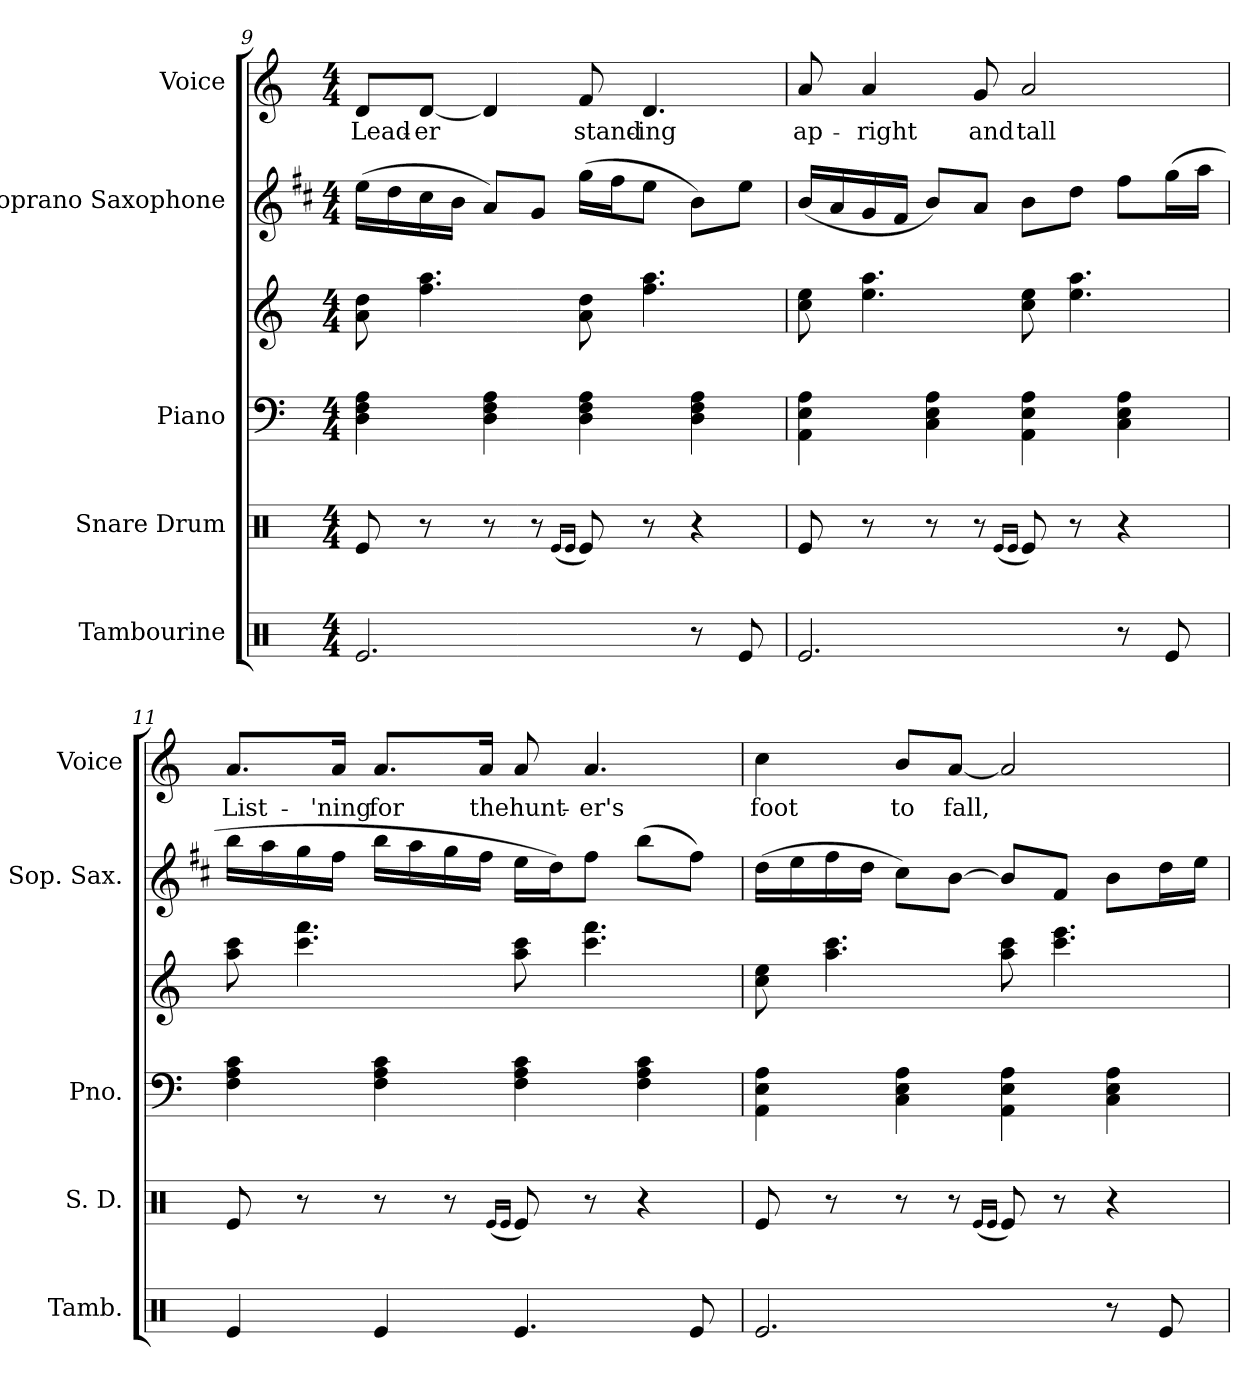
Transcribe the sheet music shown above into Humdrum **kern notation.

**kern	**kern	**kern	**kern	**kern	**kern	**text
*part5	*part4	*part3	*part3	*part2	*part1	*part1
*staff6	*staff5	*staff4	*staff3	*staff2	*staff1	*staff1
*I"Tambourine	*I"Snare Drum	*I"Piano	*	*I"Soprano Saxophone	*I"Voice	*
*I'Tamb.	*I'S. D.	*I'Pno.	*	*I'Sop. Sax.	*I'Voice	*
*clefX	*clefX	*clefF4	*clefG2	*clefG2	*clefG2	*
*	*	*	*	*ITrd1c2	*	*
*k[]	*k[]	*k[]	*k[]	*k[]	*k[]	*
*C:	*C:	*C:	*C:	*C:	*C:	*
*M4/4	*M4/4	*M4/4	*M4/4	*M4/4	*M4/4	*
=9	=9	=9	=9	=9	=9	=9
!	!	!	!	!	!	!LO:LY:b:color=#000000
2.Rei/	8Rei/	4Di\ 4Fi 4Ai	8ai\ 8ddi	(16ddi\LL	8di/L	Lead-
.	.	.	.	16cci\	.	.
!	!	!	!	!	!	!LO:LY:b:color=#000000
.	8r	.	4.ffi\ 4.aai	16bi\	[8di/J	-er
.	.	.	.	16ai\JJ	.	.
.	8r	4Di\ 4Fi 4Ai	.	8gi/L)	4di/]	.
.	8r	.	.	8fi/J	.	.
.	(16qRei/LL	.	.	.	.	.
.	16qRei/JJ	.	.	.	.	.
!	!	!	!	!	!	!LO:LY:b:color=#000000
.	8Rei/)	4Di\ 4Fi 4Ai	8ai\ 8ddi	(16ffi\LL	8fi/	stand-
.	.	.	.	16eei\J	.	.
!	!	!	!	!	!	!LO:LY:b:color=#000000
.	8r	.	4.ffi\ 4.aai	8ddi\J	4.di/	-ing
8r	4r	4Di\ 4Fi 4Ai	.	8ai\L)	.	.
8Rei/	.	.	.	8ddi\J	.	.
=10	=10	=10	=10	=10	=10	=10
!	!	!	!	!	!	!LO:LY:b:color=#000000
2.Rei/	8Rei/	4AAi\ 4Ei 4Ai	8cci\ 8eei	(16ai/LL	8ai/	ap-
.	.	.	.	16gi/	.	.
!	!	!	!	!	!	!LO:LY:b:color=#000000
.	8r	.	4.eei\ 4.aai	16fi/	4ai/	-right
.	.	.	.	16ei/JJ	.	.
.	8r	4Ci\ 4Ei 4Ai	.	8ai/L)	.	.
!	!	!	!	!	!	!LO:LY:b:color=#000000
.	8r	.	.	8gi/J	8gi/	and
.	(16qRei/LL	.	.	.	.	.
.	16qRei/JJ	.	.	.	.	.
!	!	!	!	!	!	!LO:LY:b:color=#000000
.	8Rei/)	4AAi\ 4Ei 4Ai	8cci\ 8eei	8ai\L	2ai/	tall
.	8r	.	4.eei\ 4.aai	8cci\J	.	.
8r	4r	4Ci\ 4Ei 4Ai	.	8eei\L	.	.
8Rei/	.	.	.	(16ffi\L	.	.
.	.	.	.	16ggi\JJ	.	.
!!LO:LB:g=z
=11	=11	=11	=11	=11	=11	=11
!	!	!	!	!	!	!LO:LY:b:color=#000000
4Rei/	8Rei/	4Fi\ 4Ai 4ci	8aai\ 8ccci	16aai\LL	8.ai/L	List-
.	.	.	.	16ggi\	.	.
.	8r	.	4.ccci\ 4.fffi	16ffi\	.	.
!	!	!	!	!	!	!LO:LY:b:color=#000000
.	.	.	.	16eei\JJ	16ai/Jk	-'ning
!	!	!	!	!	!	!LO:LY:b:color=#000000
4Rei/	8r	4Fi\ 4Ai 4ci	.	16aai\LL	8.ai/L	for
.	.	.	.	16ggi\	.	.
.	8r	.	.	16ffi\	.	.
!	!	!	!	!	!	!LO:LY:b:color=#000000
.	.	.	.	16eei\JJ	16ai/Jk	the
.	(16qRei/LL	.	.	.	.	.
.	16qRei/JJ	.	.	.	.	.
!	!	!	!	!	!	!LO:LY:b:color=#000000
4.Rei/	8Rei/)	4Fi\ 4Ai 4ci	8aai\ 8ccci	16ddi\LL	8ai/	hunt-
.	.	.	.	16cci\J)	.	.
!	!	!	!	!	!	!LO:LY:b:color=#000000
.	8r	.	4.ccci\ 4.fffi	8eei\J	4.ai/	-er's
.	4r	4Fi\ 4Ai 4ci	.	(8aai\L	.	.
8Rei/	.	.	.	8eei\J)	.	.
=12	=12	=12	=12	=12	=12	=12
!	!	!	!	!	!	!LO:LY:b:color=#000000
2.Rei/	8Rei/	4AAi\ 4Ei 4Ai	8cci\ 8eei	(16cci\LL	4cci\	foot
.	.	.	.	16ddi\	.	.
.	8r	.	4.aai\ 4.ccci	16eei\	.	.
.	.	.	.	16cci\JJ	.	.
!	!	!	!	!	!	!LO:LY:b:color=#000000
.	8r	4Ci\ 4Ei 4Ai	.	8bi\L)	8bi/L	to
!	!	!	!	!	!	!LO:LY:b:color=#000000
.	8r	.	.	[8ai\J	[8ai/J	fall,
.	(16qRei/LL	.	.	.	.	.
.	16qRei/JJ	.	.	.	.	.
.	8Rei/)	4AAi\ 4Ei 4Ai	8aai\ 8ccci	8ai/L]	2ai/]	.
.	8r	.	4.ccci\ 4.eeei	8ei/J	.	.
8r	4r	4Ci\ 4Ei 4Ai	.	8ai\L	.	.
8Rei/	.	.	.	16cci\L	.	.
.	.	.	.	16ddi\JJ	.	.
=	=	=	=	=	=	=
*-	*-	*-	*-	*-	*-	*-
